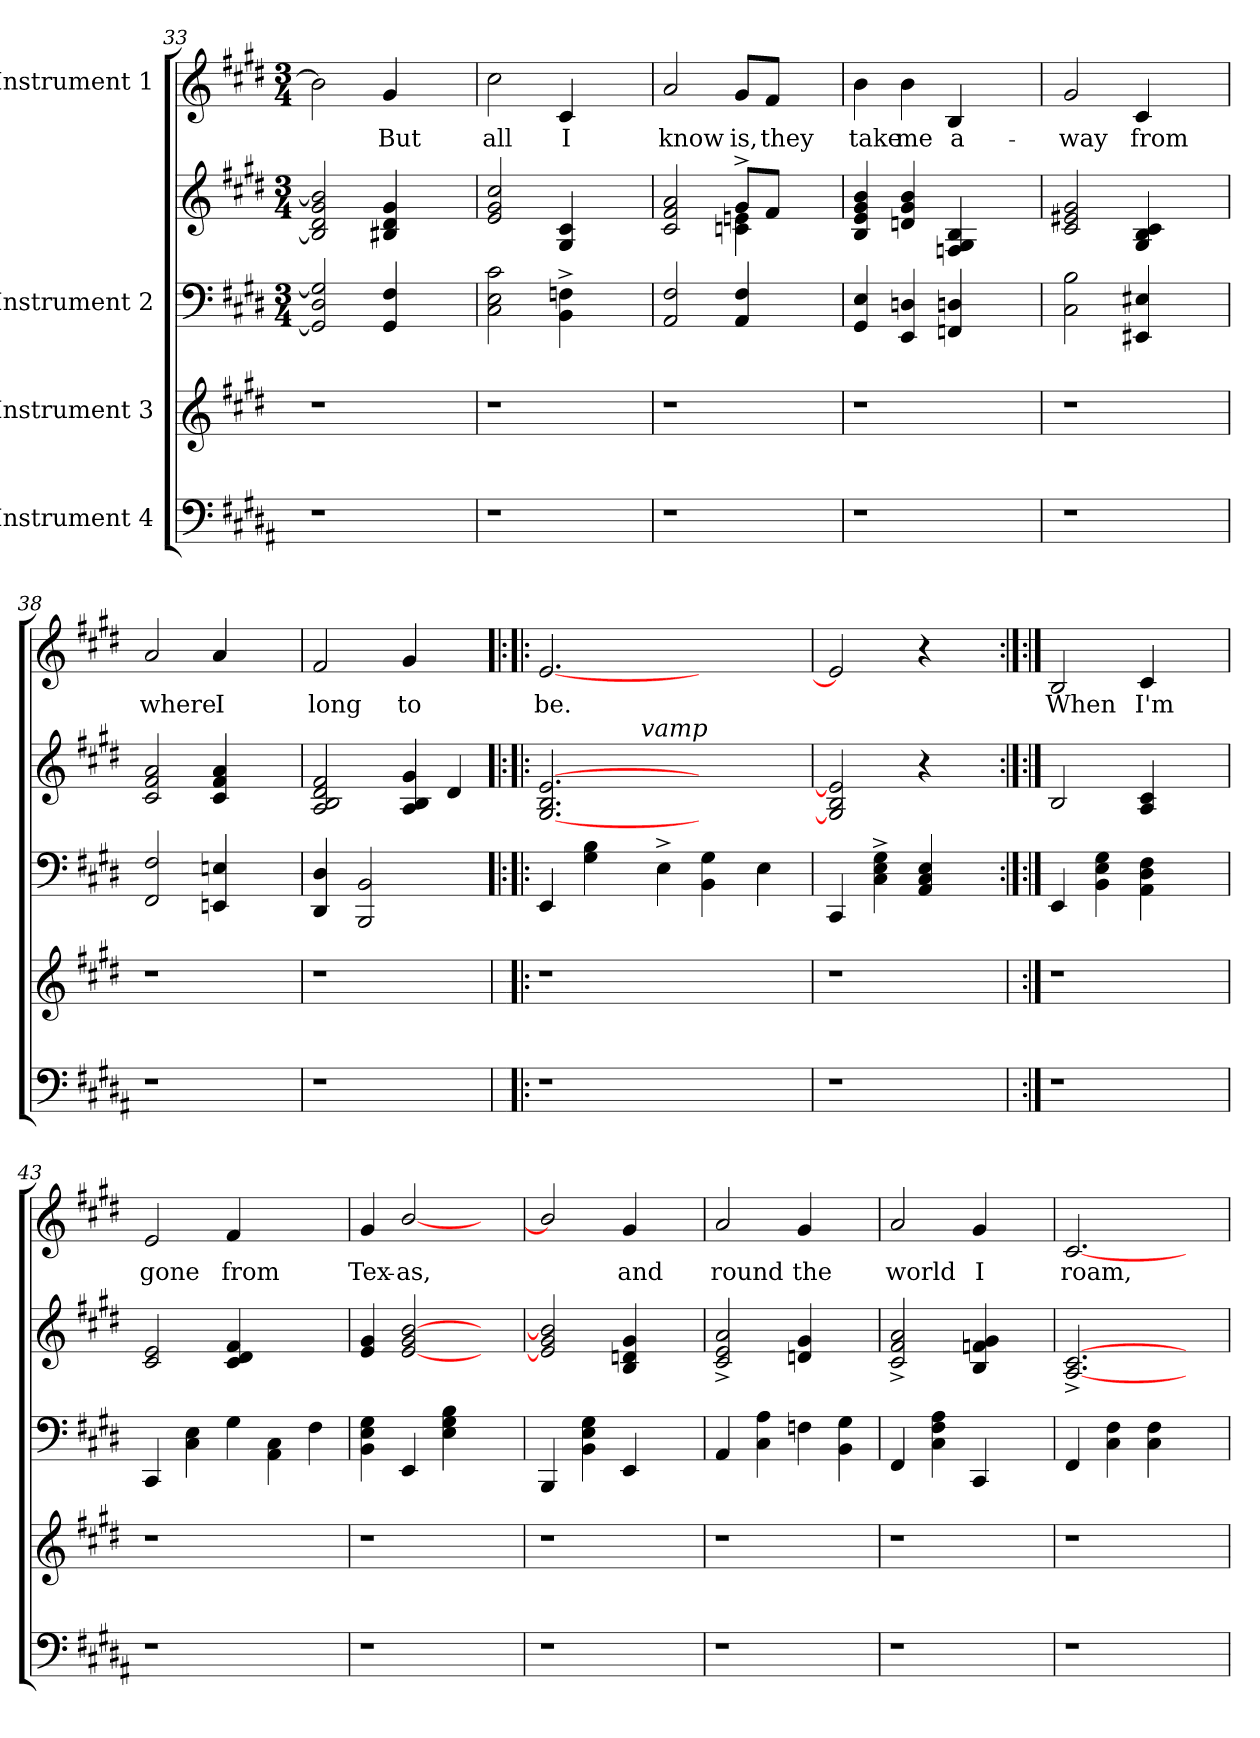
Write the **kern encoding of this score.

**kern	**kern	**kern	**kern	**kern	**text
*part4	*part3	*part2	*part2	*part1	*part1
*staff5	*staff4	*staff3	*staff2	*staff1	*staff1
*I"Instrument 4	*I"Instrument 3	*I"Instrument 2	*	*I"Instrument 1	*
*clefF4	*clefG2	*clefF4	*clefG2	*clefG2	*
*ITrd-3c-5	*	*	*	*	*
*k[f#c#g#d#]	*k[f#c#g#d#]	*k[f#c#g#d#]	*k[f#c#g#d#]	*k[f#c#g#d#]	*
*E:	*E:	*E:	*E:	*E:	*
*	*	*M3/4	*M3/4	*M3/4	*
=33	=33	=33	=33	=33	=33
1r	1r	2D#/ 2GG#/] 2G#/]	2b#/] 2g#/ 2d#/ 2B#/]	2b#\]	.
!	!	!	!	!	!LO:LY:b
.	.	4GG#/ 4F#/	4g#/ 4d#/ 4B#X/	4g#/	But
.	.	4ryy	4ryy	4ryy	.
!!LO:LB:g=z
=34	=34	=34	=34	=34	=34
!	!	!	!	!	!LO:LY:b:cj
1r	1r	2E\ 2C#\ 2c#\	2e/ 2cc#/ 2g#/	2cc#\	all
!	!	!	!	!	!LO:LY:b:rj
.	.	4Fn\^< 4BB\^<	4c#/ 4G#/	4c#/	I
.	.	4ryy	4ryy	4ryy	.
=35	=35	=35	=35	=35	=35
*	*	*	*^	*	*
!	!	!	!	!	!	!LO:LY:b
1r	1r	2F#/ 2AA/	2a/ 2f#/ 2c#/	2ryy	2a/	know
!	!	!	!	!	!	!LO:LY:b:cj
.	.	4F#/ 4AA/	8g#^>/L	4en\ 4cn\	8g#/L	is,
!	!	!	!	!	!	!LO:LY:b
.	.	.	8f#/J	.	8f#/J	they
.	.	4ryy	4ryy	4ryy	4ryy	.
=36	=36	=36	=36	=36	=36	=36
!	!	!	!	!	!	!LO:LY:b
*	*	*	*v	*v	*	*
1r	1r	4GG#/ 4E/	4b/ 4g#/ 4e/ 4B/	4b\	take
!	!	!	!	!	!LO:LY:b
.	.	4Dn/ 4EE/	4dn/ 4b/ 4g#/	4b\	me
!	!	!	!	!	!LO:LY:b:cj
.	.	4FFn/ 4Dn/	4Fn/ 4B/ 4G#/	4B/	a-
.	.	4ryy	4ryy	4ryy	.
=37	=37	=37	=37	=37	=37
!	!	!	!	!	!LO:LY:b
1r	1r	2C#\ 2B\	2c#/ 2g#/ 2e#X/	2g#/	-way
!	!	!	!	!	!LO:LY:b
.	.	4E#X/ 4EE#X/	4G#/ 4B/ 4c#/	4c#/	from
.	.	4ryy	4ryy	4ryy	.
!!LO:PB:g=z
=38	=38	=38	=38	=38	=38
!	!	!	!	!	!LO:LY:b
1r	1r	2FF#/ 2F#/	2c#/ 2f#/ 2a/	2a/	where
!	!	!	!	!	!LO:LY:b:rj
.	.	4EEn/ 4En/	4a/ 4f#/ 4c#/	4a/	I
.	.	4ryy	4ryy	4ryy	.
=39	=39	=39	=39	=39	=39
!	!	!	!	!	!LO:LY:b
1r	1r	4DD#/ 4D#/	2A/ 2d#/ 2f#/ 2B/	2f#/	long
.	.	2BBB/ 2BB/	.	.	.
!	!	!	!	!	!LO:LY:b:cj
.	.	.	4g#/ 4A/ 4B/	4g#/	to
.	.	4ryy	4d#/	4ryy	.
=40	=40	=40!|:	=40!|:	=40!|:	=40!|:
!	!	!	!	!	!LO:LY:b
*	*	*	*^	*	*
1r	1r	4EE/	[<2.G#/ 2.B/ [>2.e/	4ryy	[<2.e/	be.
.	.	4B\ 4G#\	.	8ryy	.	.
.	.	.	.	16ryy	.	.
.	.	.	.	64ryy	.	.
!	!	!	!	!LO:TX:a:i:t=vamp	!	!
.	.	.	.	2ryy	.	.
.	.	4E^<\	.	.	.	.
.	.	4BB\ 4G#\	2ryy	.	2ryy	.
.	.	.	.	4ryy	.	.
4ryy	4ryy	4E\	.	.	.	.
.	.	.	.	32.ryy	.	.
*	*	*	*v	*v	*	*
=41	=41	=41	=41	=41	=41
1r	1r	4CC#/	2G#/] 2B/ 2e/]	2e/]	.
.	.	4C#\^< 4G#\^< 4E\^<	.	.	.
.	.	4E/ 4C#/ 4AA/	4r	4r	.
.	.	4ryy	4ryy	4ryy	.
=42	=42	=42:|!	=42:|!	=42:|!	=42:|!
!	!	!	!	!	!LO:LY:b
1r	1r	4EE/	2B/	2B/	When
.	.	4E\ 4BB\ 4G#\	.	.	.
!	!	!	!	!	!LO:LY:b
.	.	4F#\ 4D#\ 4AA\	4c#/ 4A/	4c#/	I'm
.	.	4ryy	4ryy	4ryy	.
=43	=43	=43	=43	=43	=43
!	!	!	!	!	!LO:LY:b
1r	1r	4CC#/	2c#/ 2e/	2e/	gone
.	.	4E\ 4C#\	.	.	.
!	!	!	!	!	!LO:LY:b
.	.	4G#\	4c#/ 4f#/ 4d#/	4f#/	from
.	.	4C#\ 4AA\	2ryy	2ryy	.
4ryy	4ryy	4F#\	.	.	.
!!LO:LB:g=z
=44	=44	=44	=44	=44	=44
!	!	!	!	!	!LO:LY:b
1r	1r	4BB\ 4E\ 4G#\	4e/ 4g#/	4g#/	Tex-
!	!	!	!	!	!LO:LY:b:cj
.	.	4EE/	[>2b/ 2g#/ [<2e/	[<2b/	-as,
.	.	4G#\ 4E\ 4B\	.	.	.
.	.	4ryy	4ryy	4ryy	.
=45	=45	=45	=45	=45	=45
1r	1r	4BBB/	2e/] 2g#/ 2b/]	2b/]	.
.	.	4BB\ 4G#\ 4E\	.	.	.
!	!	!	!	!	!LO:LY:b
.	.	4EE/	4dn/ 4B/ 4g#/	4g#/	and
.	.	4ryy	4ryy	4ryy	.
=46	=46	=46	=46	=46	=46
!	!	!	!	!	!LO:LY:b
1r	1r	4AA/	2e/^> 2c#/^> 2a/^>	2a/	round
.	.	4C#\ 4A\	.	.	.
!	!	!	!	!	!LO:LY:b
.	.	4Fn\	4dn/ 4g#/	4g#/	the
.	.	4G#\ 4BB\	4ryy	4ryy	.
=47	=47	=47	=47	=47	=47
!	!	!	!	!	!LO:LY:b
1r	1r	4FF#/	2c#/^> 2f#/^> 2a/^>	2a/	world
.	.	4C#\ 4A\ 4F#\	.	.	.
!	!	!	!	!	!LO:LY:b:rj
.	.	4CC#/	4fn/ 4B/ 4g#/	4g#/	I
.	.	4ryy	4ryy	4ryy	.
=48	=48	=48	=48	=48	=48
!	!	!	!	!	!LO:LY:b
1r	1r	4FF#/	[<2.A/^> [>2.c#/^>	[<2.c#/	roam,
.	.	4C#\ 4F#\	.	.	.
.	.	4C#\ 4F#\	.	.	.
.	.	4ryy	4ryy	4ryy	.
=	=	=	=	=	=
*-	*-	*-	*-	*-	*-
